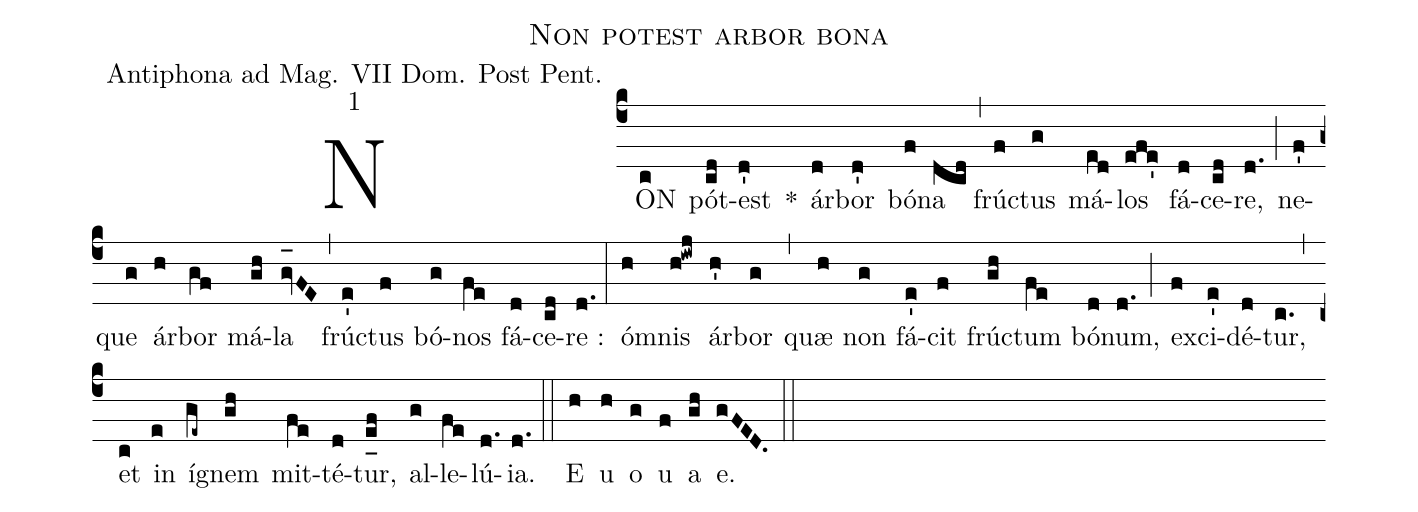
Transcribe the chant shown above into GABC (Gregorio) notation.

name:Non potest arbor bona;
office-part:Antiphona ad Mag. VII Dom. Post Pent.;;
mode:1;
%%
(c4) NON(c) pót(cd)est(d') *() ár(d)bor(d') bó(f)na(dcd) (,) frú(f)ctus(g) má(ed)los(efe') fá(d)ce(cd)re,(d.) (;) ne(f')que(g) ár(h)bor(gf) má(gh)la(gv_[oh:h]FE) (,) frú(e')ctus(f) bó(g)nos(fe) fá(d)ce(cd)re :(d.) (:) ó(h)mnis(h!iwj) ár(h')bor(g) (,) quæ(h) non(g) fá(e')cit(f) frú(gh)ctum(fe) bó(d)num,(d.) (;) ex(f)ci(e')dé(d)tur,(c.) (,) et(c) in(e) í(ge~)gnem(gh) mit(fe)té(d)tur,(e_[uh:l]f) al(g)le(fe)lú(d.){ia}.(d.) (::) <eu> E(h) u(h) o(g) u(f) a(gh) e.</eu>(gFED.) (::)
